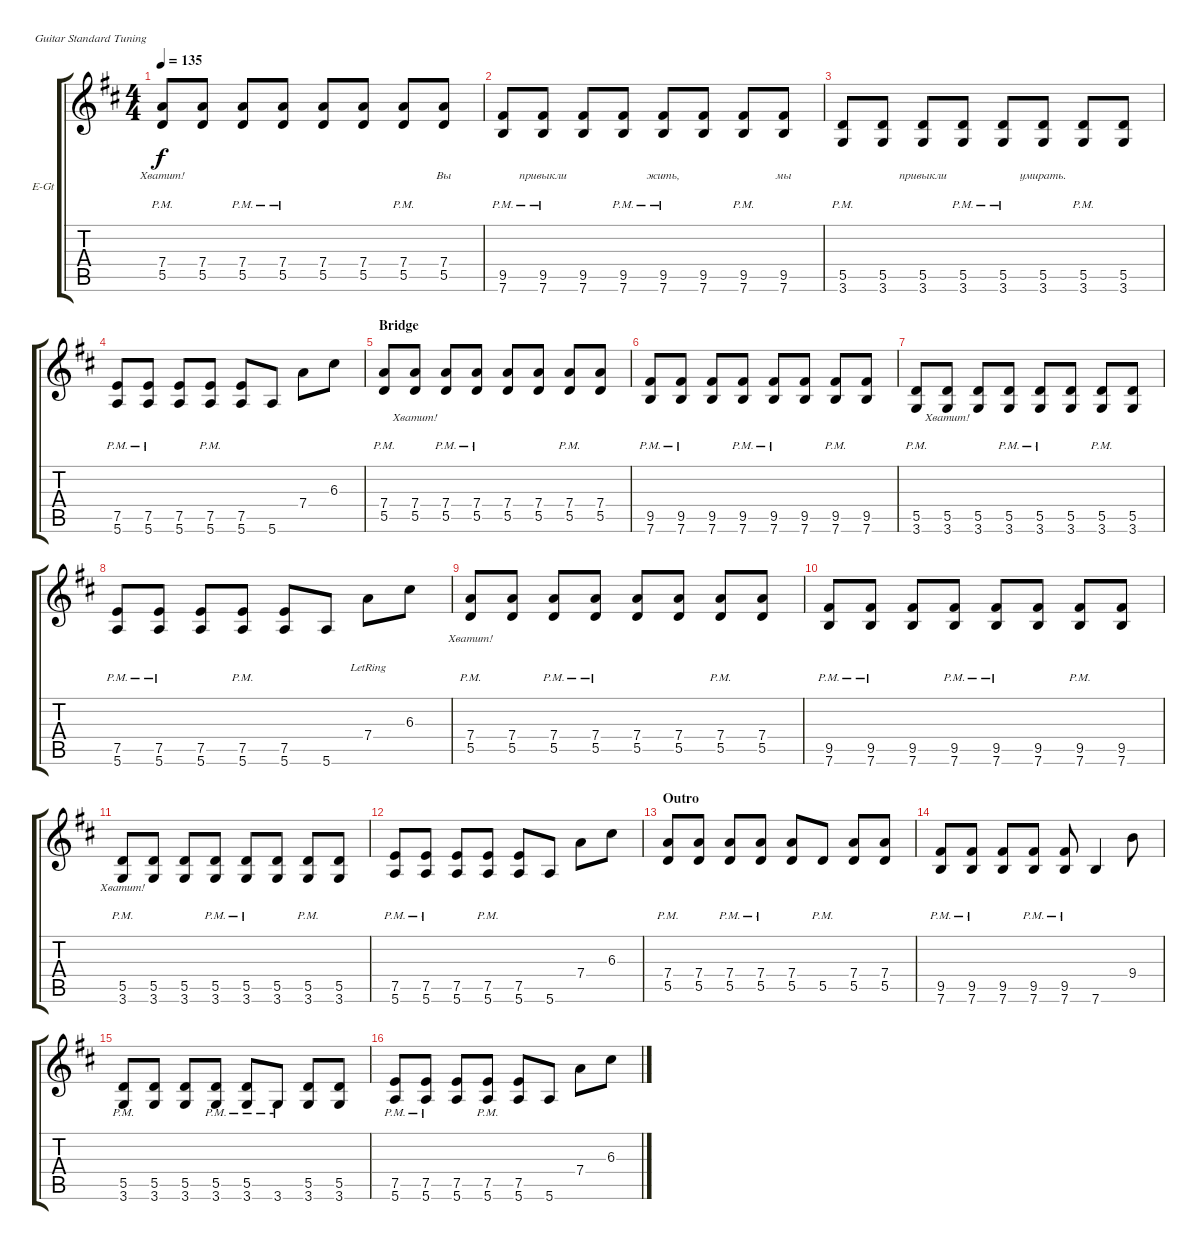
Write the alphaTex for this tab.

\defaultSystemsLayout 4
\bracketExtendMode groupsimilarinstruments
\firstSystemTrackNameOrientation horizontal
\otherSystemsTrackNameOrientation horizontal
\track ("Electric Guitar" "E-Gt") {instrument distortionguitar}
\staff {score tabs}
\tuning (E4 B3 G3 D3 A2 E2)
\ts (4 4)
\tempo 135
\clef g2
\scale
0.960908
\ks d
(5.5{pm} 7.4).8{lyrics (0 "Хватит!") lyrics (1 "") lyrics (2 "") lyrics (3 "") lyrics (4 "") dy f} (5.5 7.4).8{lyrics (0 "") lyrics (1 "") lyrics (2 "") lyrics (3 "") lyrics (4 "")} (5.5{pm} 7.4).8{lyrics (0 "") lyrics (1 "") lyrics (2 "") lyrics (3 "") lyrics (4 "")} (5.5{pm} 7.4).8{lyrics (0 "") lyrics (1 "") lyrics (2 "") lyrics (3 "") lyrics (4 "")} (5.5 7.4).8{lyrics (0 "") lyrics (1 "") lyrics (2 "") lyrics (3 "") lyrics (4 "")} (5.5 7.4).8{lyrics (0 "") lyrics (1 "") lyrics (2 "") lyrics (3 "") lyrics (4 "")} (5.5{pm} 7.4).8{lyrics (0 "") lyrics (1 "") lyrics (2 "") lyrics (3 "") lyrics (4 "")} (5.5 7.4).8{lyrics (0 "Вы") lyrics (1 "") lyrics (2 "") lyrics (3 "") lyrics (4 "")} |
\scale
0.960908 (7.6{pm} 9.5).8{lyrics (0 "") lyrics (1 "") lyrics (2 "") lyrics (3 "") lyrics (4 "")} (7.6{pm} 9.5).8{lyrics (0 "привыкли") lyrics (1 "") lyrics (2 "") lyrics (3 "") lyrics (4 "")} (7.6 9.5).8{lyrics (0 "") lyrics (1 "") lyrics (2 "") lyrics (3 "") lyrics (4 "")} (7.6{pm} 9.5).8{lyrics (0 "") lyrics (1 "") lyrics (2 "") lyrics (3 "") lyrics (4 "")} (7.6{pm} 9.5).8{lyrics (0 "жить,") lyrics (1 "") lyrics (2 "") lyrics (3 "") lyrics (4 "")} (7.6 9.5).8{lyrics (0 "") lyrics (1 "") lyrics (2 "") lyrics (3 "") lyrics (4 "")} (7.6{pm} 9.5).8{lyrics (0 "") lyrics (1 "") lyrics (2 "") lyrics (3 "") lyrics (4 "")} (7.6 9.5).8{lyrics (0 "мы") lyrics (1 "") lyrics (2 "") lyrics (3 "") lyrics (4 "")} |
\scale
1.07818 (3.6{pm} 5.5).8{lyrics (0 "") lyrics (1 "") lyrics (2 "") lyrics (3 "") lyrics (4 "")} (3.6 5.5).8{lyrics (0 "") lyrics (1 "") lyrics (2 "") lyrics (3 "") lyrics (4 "")} (3.6 5.5).8{lyrics (0 "привыкли") lyrics (1 "") lyrics (2 "") lyrics (3 "") lyrics (4 "")} (3.6{pm} 5.5).8{lyrics (0 "") lyrics (1 "") lyrics (2 "") lyrics (3 "") lyrics (4 "")} (3.6{pm} 5.5).8{lyrics (0 "") lyrics (1 "") lyrics (2 "") lyrics (3 "") lyrics (4 "")} (3.6 5.5).8{lyrics (0 "умирать.") lyrics (1 "") lyrics (2 "") lyrics (3 "") lyrics (4 "")} (3.6{pm} 5.5).8{lyrics (0 "") lyrics (1 "") lyrics (2 "") lyrics (3 "") lyrics (4 "")} (3.6 5.5).8{lyrics (0 "") lyrics (1 "") lyrics (2 "") lyrics (3 "") lyrics (4 "")} |
\scale
0.960908 (5.6{pm} 7.5).8{lyrics (0 "") lyrics (1 "") lyrics (2 "") lyrics (3 "") lyrics (4 "")} (5.6{pm} 7.5).8{lyrics (0 "") lyrics (1 "") lyrics (2 "") lyrics (3 "") lyrics (4 "")} (5.6 7.5).8{lyrics (0 "") lyrics (1 "") lyrics (2 "") lyrics (3 "") lyrics (4 "")} (5.6{pm} 7.5).8{lyrics (0 "") lyrics (1 "") lyrics (2 "") lyrics (3 "") lyrics (4 "")} (5.6 7.5).8{lyrics (0 "") lyrics (1 "") lyrics (2 "") lyrics (3 "") lyrics (4 "")} 5.6.8{lyrics (0 "") lyrics (1 "") lyrics (2 "") lyrics (3 "") lyrics (4 "")} 7.4.8{lyrics (0 "") lyrics (1 "") lyrics (2 "") lyrics (3 "") lyrics (4 "")} 6.3.8{lyrics (0 "") lyrics (1 "") lyrics (2 "") lyrics (3 "") lyrics (4 "")} |
\section ("" "Bridge")
\scale
0.960908 (5.5{pm} 7.4).8{lyrics (0 "") lyrics (1 "") lyrics (2 "") lyrics (3 "") lyrics (4 "")} (5.5 7.4).8{lyrics (0 "Хватит!") lyrics (1 "") lyrics (2 "") lyrics (3 "") lyrics (4 "")} (5.5{pm} 7.4).8{lyrics (0 "") lyrics (1 "") lyrics (2 "") lyrics (3 "") lyrics (4 "")} (5.5{pm} 7.4).8{lyrics (0 "") lyrics (1 "") lyrics (2 "") lyrics (3 "") lyrics (4 "")} (5.5 7.4).8{lyrics (0 "") lyrics (1 "") lyrics (2 "") lyrics (3 "") lyrics (4 "")} (5.5 7.4).8{lyrics (0 "") lyrics (1 "") lyrics (2 "") lyrics (3 "") lyrics (4 "")} (5.5{pm} 7.4).8{lyrics (0 "") lyrics (1 "") lyrics (2 "") lyrics (3 "") lyrics (4 "")} (5.5 7.4).8{lyrics (0 "") lyrics (1 "") lyrics (2 "") lyrics (3 "") lyrics (4 "")} |
\scale
1.07818 (7.6{pm} 9.5).8{lyrics (0 "") lyrics (1 "") lyrics (2 "") lyrics (3 "") lyrics (4 "")} (7.6{pm} 9.5).8{lyrics (0 "") lyrics (1 "") lyrics (2 "") lyrics (3 "") lyrics (4 "")} (7.6 9.5).8{lyrics (0 "") lyrics (1 "") lyrics (2 "") lyrics (3 "") lyrics (4 "")} (7.6{pm} 9.5).8{lyrics (0 "") lyrics (1 "") lyrics (2 "") lyrics (3 "") lyrics (4 "")} (7.6{pm} 9.5).8{lyrics (0 "") lyrics (1 "") lyrics (2 "") lyrics (3 "") lyrics (4 "")} (7.6 9.5).8{lyrics (0 "") lyrics (1 "") lyrics (2 "") lyrics (3 "") lyrics (4 "")} (7.6{pm} 9.5).8{lyrics (0 "") lyrics (1 "") lyrics (2 "") lyrics (3 "") lyrics (4 "")} (7.6 9.5).8{lyrics (0 "") lyrics (1 "") lyrics (2 "") lyrics (3 "") lyrics (4 "")} |
\scale
0.960908 (3.6{pm} 5.5).8{lyrics (0 "") lyrics (1 "") lyrics (2 "") lyrics (3 "") lyrics (4 "")} (3.6 5.5).8{lyrics (0 "Хватит!") lyrics (1 "") lyrics (2 "") lyrics (3 "") lyrics (4 "")} (3.6 5.5).8{lyrics (0 "") lyrics (1 "") lyrics (2 "") lyrics (3 "") lyrics (4 "")} (3.6{pm} 5.5).8{lyrics (0 "") lyrics (1 "") lyrics (2 "") lyrics (3 "") lyrics (4 "")} (3.6{pm} 5.5).8{lyrics (0 "") lyrics (1 "") lyrics (2 "") lyrics (3 "") lyrics (4 "")} (3.6 5.5).8{lyrics (0 "") lyrics (1 "") lyrics (2 "") lyrics (3 "") lyrics (4 "")} (3.6{pm} 5.5).8{lyrics (0 "") lyrics (1 "") lyrics (2 "") lyrics (3 "") lyrics (4 "")} (3.6 5.5).8{lyrics (0 "") lyrics (1 "") lyrics (2 "") lyrics (3 "") lyrics (4 "")} |
\scale
0.960908 (5.6{pm} 7.5).8{lyrics (0 "") lyrics (1 "") lyrics (2 "") lyrics (3 "") lyrics (4 "")} (5.6{pm} 7.5).8{lyrics (0 "") lyrics (1 "") lyrics (2 "") lyrics (3 "") lyrics (4 "")} (5.6 7.5).8{lyrics (0 "") lyrics (1 "") lyrics (2 "") lyrics (3 "") lyrics (4 "")} (5.6{pm} 7.5).8{lyrics (0 "") lyrics (1 "") lyrics (2 "") lyrics (3 "") lyrics (4 "")} (5.6 7.5).8{lyrics (0 "") lyrics (1 "") lyrics (2 "") lyrics (3 "") lyrics (4 "")} 5.6.8{lyrics (0 "") lyrics (1 "") lyrics (2 "") lyrics (3 "") lyrics (4 "")} 7.4{lr}.8{lyrics (0 "") lyrics (1 "") lyrics (2 "") lyrics (3 "") lyrics (4 "")} 6.3.8{lyrics (0 "") lyrics (1 "") lyrics (2 "") lyrics (3 "") lyrics (4 "")} |
\scale
1.07818 (5.5{pm} 7.4).8{lyrics (0 "Хватит!") lyrics (1 "") lyrics (2 "") lyrics (3 "") lyrics (4 "")} (5.5 7.4).8{lyrics (0 "") lyrics (1 "") lyrics (2 "") lyrics (3 "") lyrics (4 "")} (5.5{pm} 7.4).8{lyrics (0 "") lyrics (1 "") lyrics (2 "") lyrics (3 "") lyrics (4 "")} (5.5{pm} 7.4).8{lyrics (0 "") lyrics (1 "") lyrics (2 "") lyrics (3 "") lyrics (4 "")} (5.5 7.4).8{lyrics (0 "") lyrics (1 "") lyrics (2 "") lyrics (3 "") lyrics (4 "")} (5.5 7.4).8{lyrics (0 "") lyrics (1 "") lyrics (2 "") lyrics (3 "") lyrics (4 "")} (5.5{pm} 7.4).8{lyrics (0 "") lyrics (1 "") lyrics (2 "") lyrics (3 "") lyrics (4 "")} (5.5 7.4).8{lyrics (0 "") lyrics (1 "") lyrics (2 "") lyrics (3 "") lyrics (4 "")} |
\scale
0.960908 (7.6{pm} 9.5).8{lyrics (0 "") lyrics (1 "") lyrics (2 "") lyrics (3 "") lyrics (4 "")} (7.6{pm} 9.5).8{lyrics (0 "") lyrics (1 "") lyrics (2 "") lyrics (3 "") lyrics (4 "")} (7.6 9.5).8{lyrics (0 "") lyrics (1 "") lyrics (2 "") lyrics (3 "") lyrics (4 "")} (7.6{pm} 9.5).8{lyrics (0 "") lyrics (1 "") lyrics (2 "") lyrics (3 "") lyrics (4 "")} (7.6{pm} 9.5).8{lyrics (0 "") lyrics (1 "") lyrics (2 "") lyrics (3 "") lyrics (4 "")} (7.6 9.5).8{lyrics (0 "") lyrics (1 "") lyrics (2 "") lyrics (3 "") lyrics (4 "")} (7.6{pm} 9.5).8{lyrics (0 "") lyrics (1 "") lyrics (2 "") lyrics (3 "") lyrics (4 "")} (7.6 9.5).8{lyrics (0 "") lyrics (1 "") lyrics (2 "") lyrics (3 "") lyrics (4 "")} |
\scale
0.960908 (3.6{pm} 5.5).8{lyrics (0 "Хватит!") lyrics (1 "") lyrics (2 "") lyrics (3 "") lyrics (4 "")} (3.6 5.5).8 (3.6 5.5).8 (3.6{pm} 5.5).8 (3.6{pm} 5.5).8 (3.6 5.5).8 (3.6{pm} 5.5).8 (3.6 5.5).8 |
\scale
1.07818 (5.6{pm} 7.5).8 (5.6{pm} 7.5).8 (5.6 7.5).8 (5.6{pm} 7.5).8 (5.6 7.5).8 5.6.8 7.4.8 6.3.8 |
\section ("" "Outro")
\scale
0.960908 (5.5{pm} 7.4).8 (5.5 7.4).8 (5.5{pm} 7.4).8 (5.5{pm} 7.4).8 (5.5 7.4).8 5.5{pm}.8 (5.5 7.4).8 (5.5 7.4).8 |
\scale
0.960908 (7.6{pm} 9.5).8 (7.6{pm} 9.5).8 (7.6 9.5).8 (7.6{pm} 9.5).8 (7.6{pm} 9.5).8 7.6.4 9.4.8 |
\scale
1.07818 (3.6{pm} 5.5).8 (3.6 5.5).8 (3.6 5.5).8 (3.6{pm} 5.5).8 (3.6{pm} 5.5).8 3.6{pm}.8 (3.6 5.5).8 (3.6 5.5).8 |
\scale
0.960908 (5.6{pm} 7.5).8 (5.6{pm} 7.5).8 (5.6 7.5).8 (5.6{pm} 7.5).8 (5.6 7.5).8 5.6.8 7.4.8 6.3.8
